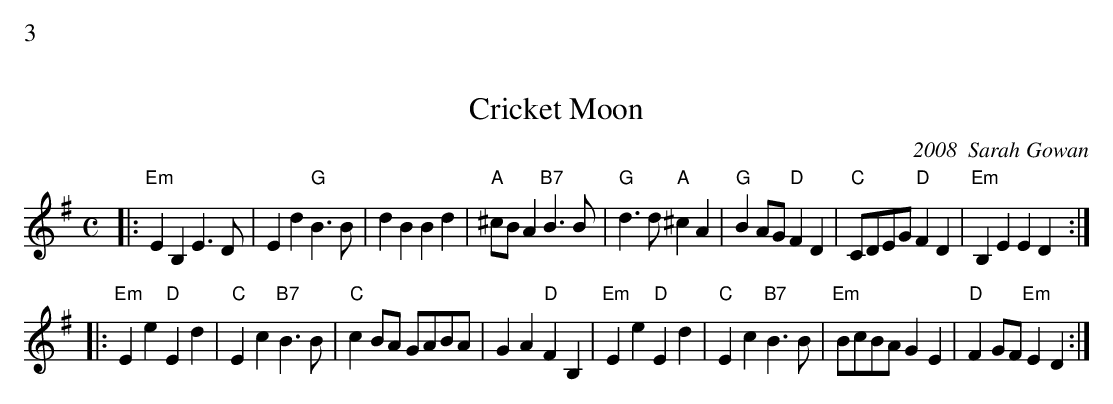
X:1
%%text 3
T:Cricket Moon
C:2008  Sarah Gowan
M:C
L:1/4
K:Em
|:"Em"EB,E>D|Ed"G"B>B|dBBd|"A"^c/B/A"B7"B>B|\
"G"d>d"A"^cA|"G"BA/G/ "D"F D|"C"C/D/E/G/ "D"FD|"Em"B,EED:|
|:"Em"Ee "D"Ed|"C"Ec "B7"B>B|"C"cB/A/ G/A/B/A/|GA "D"FB,|\
"Em"Ee "D"Ed|"C"Ec "B7"B>B|"Em"B/c/B/A/ GE|"D"FG/F/ "Em"ED:|
